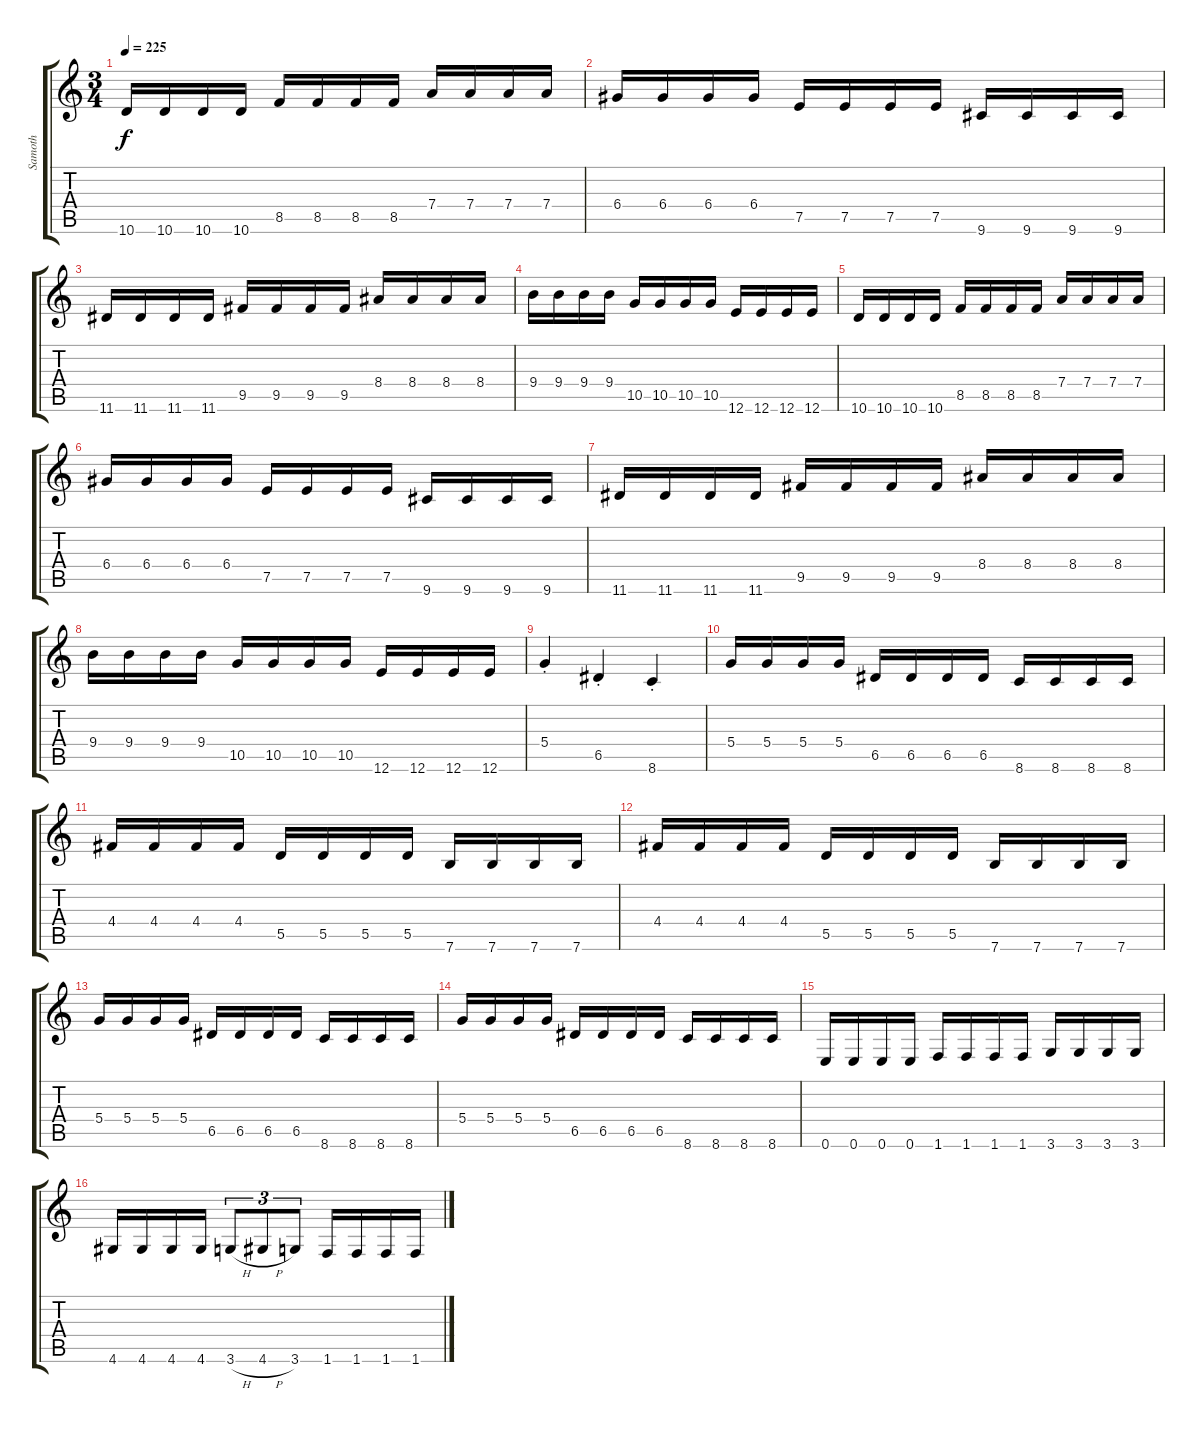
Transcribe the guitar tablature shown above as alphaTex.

\track ("Samoth" "Samoth") {instrument distortionguitar}
\staff {score tabs}
\tuning (E4 B3 G3 D3 A2 E2) {hide}
\ts (3 4)
\tempo 225
\clef g2
\ks c
10.6.16{dy f} 10.6.16 10.6.16 10.6.16 8.5.16 8.5.16 8.5.16 8.5.16 7.4.16 7.4.16 7.4.16 7.4.16 |
6.4.16 6.4.16 6.4.16 6.4.16 7.5.16 7.5.16 7.5.16 7.5.16 9.6.16 9.6.16 9.6.16 9.6.16 |
11.6.16 11.6.16 11.6.16 11.6.16 9.5.16 9.5.16 9.5.16 9.5.16 8.4.16 8.4.16 8.4.16 8.4.16 |
9.4.16 9.4.16 9.4.16 9.4.16 10.5.16 10.5.16 10.5.16 10.5.16 12.6.16 12.6.16 12.6.16 12.6.16 |
10.6.16 10.6.16 10.6.16 10.6.16 8.5.16 8.5.16 8.5.16 8.5.16 7.4.16 7.4.16 7.4.16 7.4.16 |
6.4.16 6.4.16 6.4.16 6.4.16 7.5.16 7.5.16 7.5.16 7.5.16 9.6.16 9.6.16 9.6.16 9.6.16 |
11.6.16 11.6.16 11.6.16 11.6.16 9.5.16 9.5.16 9.5.16 9.5.16 8.4.16 8.4.16 8.4.16 8.4.16 |
9.4.16 9.4.16 9.4.16 9.4.16 10.5.16 10.5.16 10.5.16 10.5.16 12.6.16 12.6.16 12.6.16 12.6.16 |
5.4{st}.4 6.5{st}.4 8.6{st}.4 |
5.4.16 5.4.16 5.4.16 5.4.16 6.5.16 6.5.16 6.5.16 6.5.16 8.6.16 8.6.16 8.6.16 8.6.16 |
4.4.16 4.4.16 4.4.16 4.4.16 5.5.16 5.5.16 5.5.16 5.5.16 7.6.16 7.6.16 7.6.16 7.6.16 |
4.4.16 4.4.16 4.4.16 4.4.16 5.5.16 5.5.16 5.5.16 5.5.16 7.6.16 7.6.16 7.6.16 7.6.16 |
5.4.16 5.4.16 5.4.16 5.4.16 6.5.16 6.5.16 6.5.16 6.5.16 8.6.16 8.6.16 8.6.16 8.6.16 |
5.4.16 5.4.16 5.4.16 5.4.16 6.5.16 6.5.16 6.5.16 6.5.16 8.6.16 8.6.16 8.6.16 8.6.16 |
0.6.16 0.6.16 0.6.16 0.6.16 1.6.16 1.6.16 1.6.16 1.6.16 3.6.16 3.6.16 3.6.16 3.6.16 |
4.6.16 4.6.16 4.6.16 4.6.16 3.6{h}.8{tu (3 2)} 4.6{h}.8{tu (3 2)} 3.6.8{tu (3 2)} 1.6.16 1.6.16 1.6.16 1.6.16
